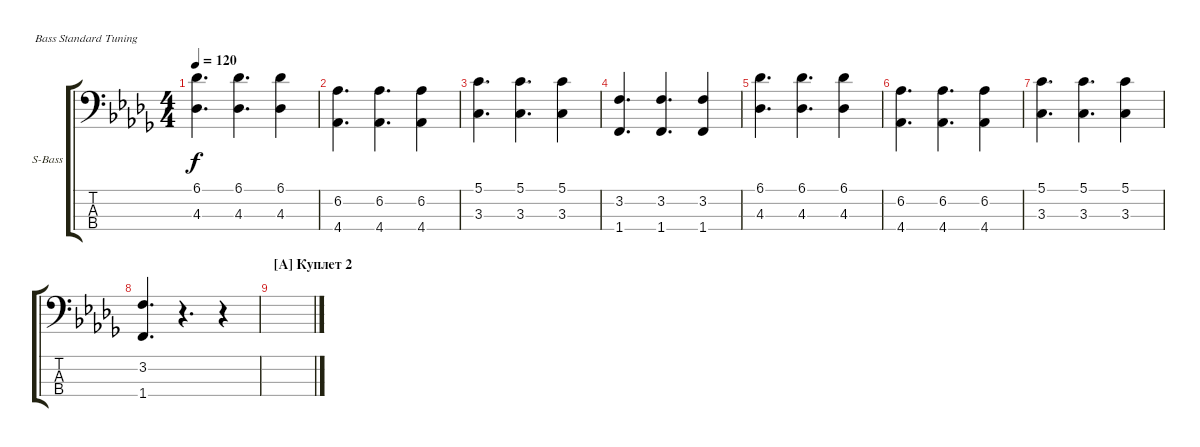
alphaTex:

\defaultSystemsLayout 4
\bracketExtendMode groupsimilarinstruments
\firstSystemTrackNameOrientation horizontal
\otherSystemsTrackNameOrientation horizontal
\track ("Бас" "S-Bass") {instrument synthbass1}
\staff {score tabs}
\tuning (G2 D2 A1 E1)
\ts (4 4)
\tempo 120
\clef f4
\scale
0.5
\ks db
(4.3 6.1).4{d dy f} (4.3 6.1).4{d} (4.3 6.1).4 |
\scale
0.5 (4.4 6.2).4{d} (4.4 6.2).4{d} (4.4 6.2).4 |
\scale
0.5 (3.3 5.1).4{d} (3.3 5.1).4{d} (3.3 5.1).4 |
\scale
0.5 (3.2 1.4).4{d} (3.2 1.4).4{d} (3.2 1.4).4 |
\scale
0.5 (4.3 6.1).4{d} (4.3 6.1).4{d} (4.3 6.1).4 |
\scale
0.5 (4.4 6.2).4{d} (4.4 6.2).4{d} (4.4 6.2).4 |
(3.3 5.1).4{d} (3.3 5.1).4{d} (3.3 5.1).4 |
\scale
1.11475 (3.2 1.4).4{d} r.4{d} r.4 |
\section ("A" "Куплет 2")
